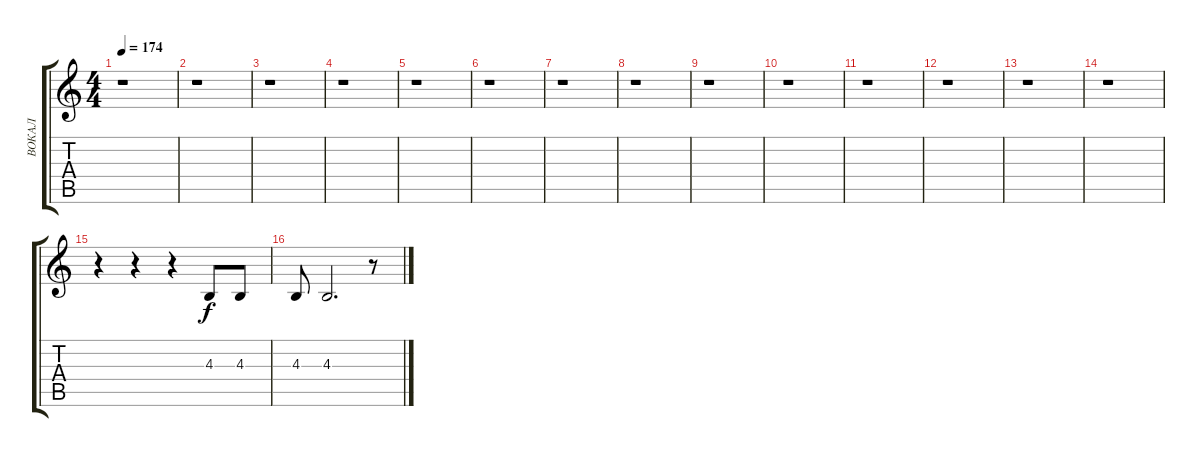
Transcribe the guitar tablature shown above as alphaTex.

\track ("ВОКАЛ" "ВОКАЛ") {instrument sopranosax}
\staff {score tabs}
\tuning (E4 B3 G3 D3 A2 E2) {hide}
\ts (4 4)
\tempo 174
\clef g2
\ks c
r.1{dy f instrument sopranosax} |
r.1 |
r.1 |
r.1 |
r.1 |
r.1 |
r.1 |
r.1 |
r.1 |
r.1 |
r.1 |
r.1 |
r.1 |
r.1 |
r.4 r.4 r.4 4.3.8 4.3.8 |
4.3.8 4.3.2{d} r.8
